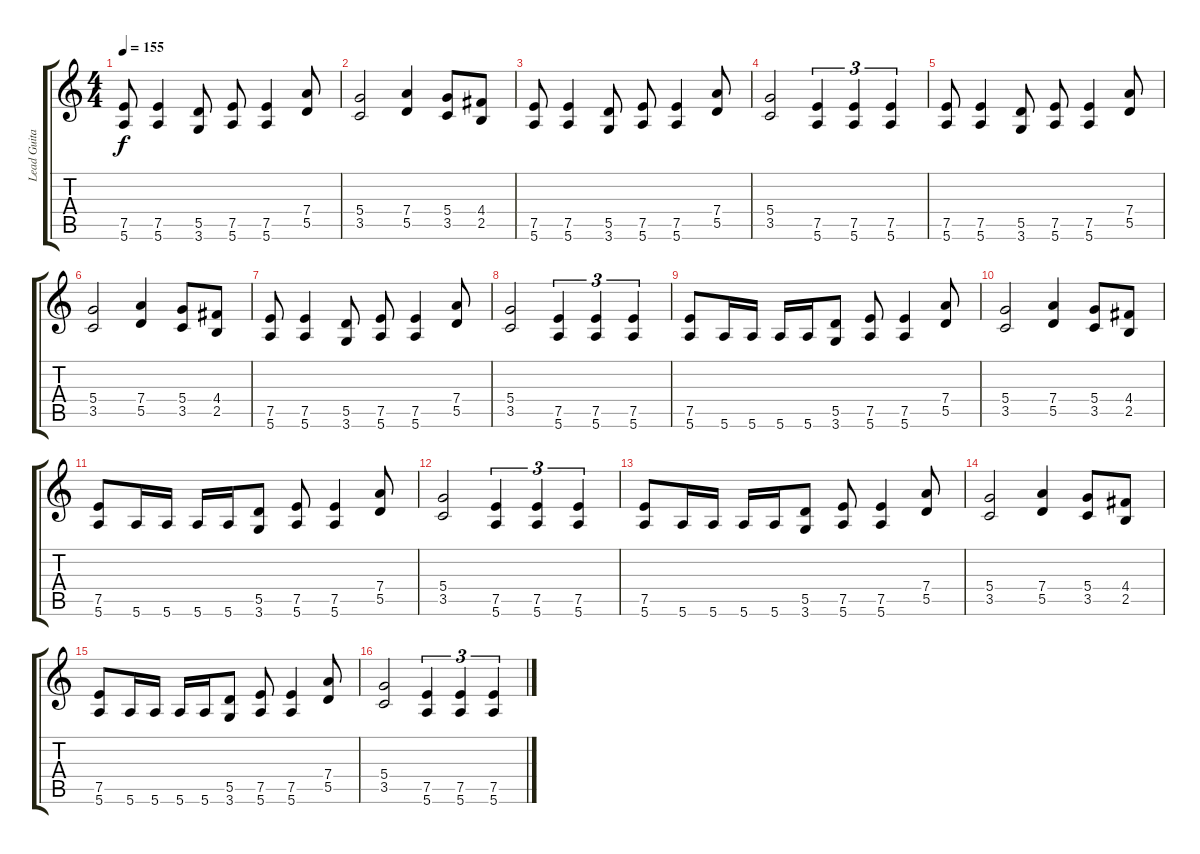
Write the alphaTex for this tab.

\track ("Lead Guitar" "Lead Guita") {instrument distortionguitar}
\staff {score tabs}
\tuning (E4 B3 G3 D3 A2 E2) {hide}
\ts (4 4)
\tempo 155
\clef g2
\ks c
(7.5 5.6).8{dy f} (7.5 5.6).4 (5.5 3.6).8 (7.5 5.6).8 (7.5 5.6).4 (7.4 5.5).8 |
(5.4 3.5).2 (7.4 5.5).4 (5.4 3.5).8 (4.4 2.5).8 |
(7.5 5.6).8 (7.5 5.6).4 (5.5 3.6).8 (7.5 5.6).8 (7.5 5.6).4 (7.4 5.5).8 |
(5.4 3.5).2 (7.5 5.6).4{tu (3 2)} (7.5 5.6).4{tu (3 2)} (7.5 5.6).4{tu (3 2)} |
(7.5 5.6).8 (7.5 5.6).4 (5.5 3.6).8 (7.5 5.6).8 (7.5 5.6).4 (7.4 5.5).8 |
(5.4 3.5).2 (7.4 5.5).4 (5.4 3.5).8 (4.4 2.5).8 |
(7.5 5.6).8 (7.5 5.6).4 (5.5 3.6).8 (7.5 5.6).8 (7.5 5.6).4 (7.4 5.5).8 |
(5.4 3.5).2 (7.5 5.6).4{tu (3 2)} (7.5 5.6).4{tu (3 2)} (7.5 5.6).4{tu (3 2)} |
(7.5 5.6).8 5.6.16 5.6.16 5.6.16 5.6.16 (5.5 3.6).8 (7.5 5.6).8 (7.5 5.6).4 (7.4 5.5).8 |
(5.4 3.5).2 (7.4 5.5).4 (5.4 3.5).8 (4.4 2.5).8 |
(7.5 5.6).8 5.6.16 5.6.16 5.6.16 5.6.16 (5.5 3.6).8 (7.5 5.6).8 (7.5 5.6).4 (7.4 5.5).8 |
(5.4 3.5).2 (7.5 5.6).4{tu (3 2)} (7.5 5.6).4{tu (3 2)} (7.5 5.6).4{tu (3 2)} |
(7.5 5.6).8 5.6.16 5.6.16 5.6.16 5.6.16 (5.5 3.6).8 (7.5 5.6).8 (7.5 5.6).4 (7.4 5.5).8 |
(5.4 3.5).2 (7.4 5.5).4 (5.4 3.5).8 (4.4 2.5).8 |
(7.5 5.6).8 5.6.16 5.6.16 5.6.16 5.6.16 (5.5 3.6).8 (7.5 5.6).8 (7.5 5.6).4 (7.4 5.5).8 |
(5.4 3.5).2 (7.5 5.6).4{tu (3 2)} (7.5 5.6).4{tu (3 2)} (7.5 5.6).4{tu (3 2)}
